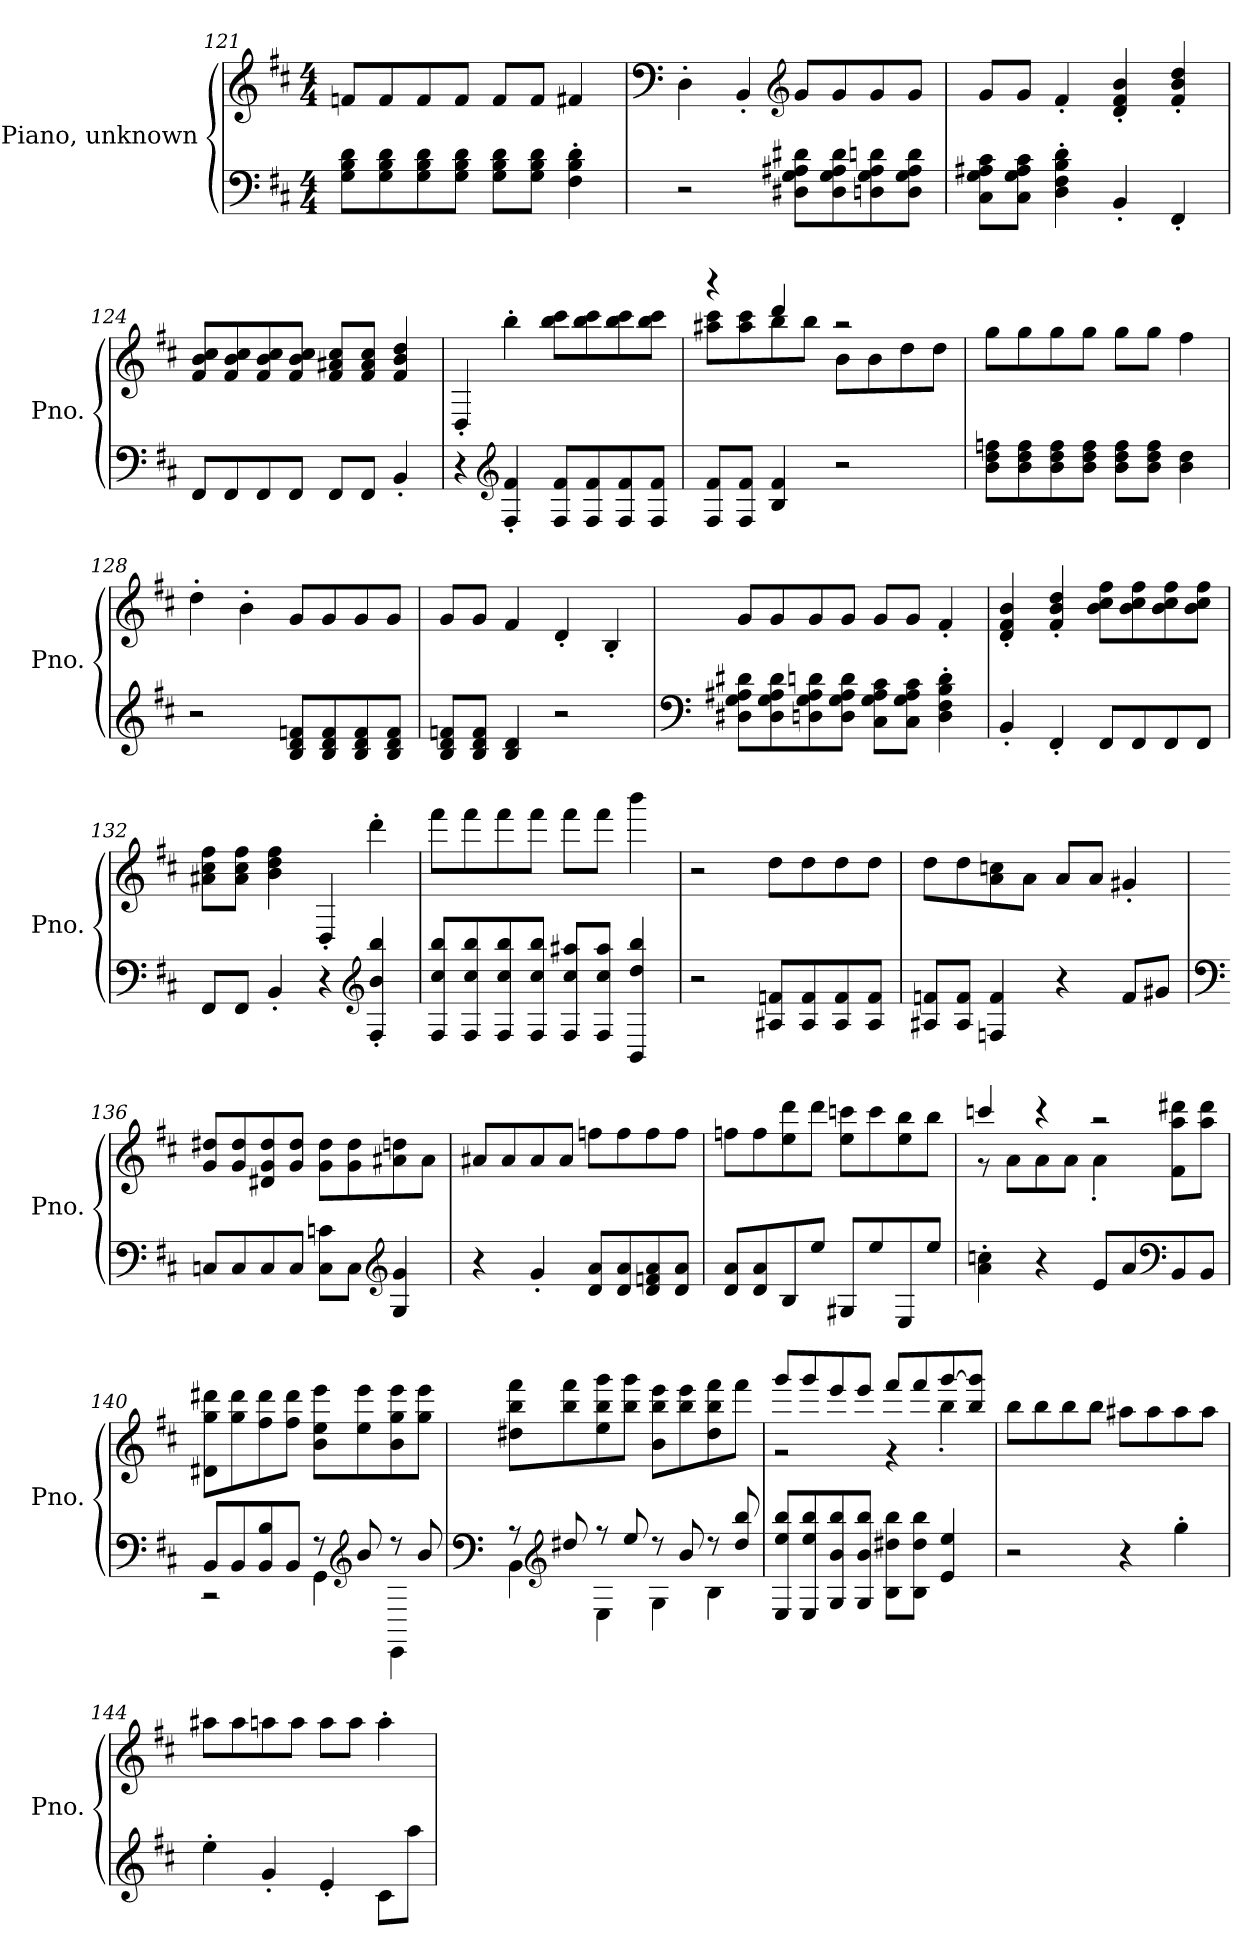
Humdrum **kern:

**kern	**kern
*part1	*part1
*staff2	*staff1
*I"Piano, unknown	*
*I'Pno.	*
*clefF4	*clefG2
*k[f#c#]	*k[f#c#]
*M4/4	*M4/4
=121	=121
8G\ 8B\ 8d\L	8fn/L
8G\ 8B\ 8d\	8f/
8G\ 8B\ 8d\	8f/
8G\ 8B\ 8d\J	8f/J
8G\ 8B\ 8d\L	8f/L
8G\ 8B\ 8d\J	8f/J
4F#\' 4B\' 4d\'	4f#X/
=122	=122
*	*clefF4
2r	4D'\
.	4BB'/
*	*clefG2
8D#X\ 8G\ 8A#X\ 8d#X\L	8g/L
8D#\ 8G\ 8A#\ 8d#\	8g/
8Dn\ 8G\ 8A#\ 8dn\	8g/
8D\ 8G\ 8A#\ 8d\J	8g/J
!!LO:LB:g=z
=123	=123
8C#\ 8G\ 8A#X\ 8c#\L	8g/L
8C#\ 8G\ 8A#\ 8c#\J	8g/J
4D\' 4F#\' 4B\' 4d\'	4f#'/
4BB'/	4d/' 4f#/' 4b/'
4FF#'/	4f#/' 4b/' 4dd/'
=124	=124
8FF#/L	8f#/ 8b/ 8cc#/L
8FF#/	8f#/ 8b/ 8cc#/
8FF#/	8f#/ 8b/ 8cc#/
8FF#/J	8f#/ 8b/ 8cc#/J
8FF#/L	8f#/ 8a#X/ 8cc#/L
8FF#/J	8f#/ 8a#/ 8cc#/J
4BB'/	4f#/ 4b/ 4dd/
=125	=125
4r	4D'/
*clefG2	*
4F#/' 4f#/'	4bb'\
8F#/ 8f#/L	8bb\ 8ccc#\L
8F#/ 8f#/	8bb\ 8ccc#\
8F#/ 8f#/	8bb\ 8ccc#\
8F#/ 8f#/J	8bb\ 8ccc#\J
=126	=126
*	*^
8F#/ 8f#/L	4r	8aa#X\ 8ccc#\L
8F#/ 8f#/J	.	8aa#\ 8ccc#\
4B/ 4f#/	4ddd/	8bb\
.	.	8bb\J
2r	2r	8b\L
.	.	8b\
.	.	8dd\
.	.	8dd\J
*	*v	*v
!!LO:LB:g=z
=127	=127
8b\ 8dd\ 8ffn\L	8gg\L
8b\ 8dd\ 8ff\	8gg\
8b\ 8dd\ 8ff\	8gg\
8b\ 8dd\ 8ff\J	8gg\J
8b\ 8dd\ 8ff\L	8gg\L
8b\ 8dd\ 8ff\J	8gg\J
4b\ 4dd\	4ff#\
=128	=128
2r	4dd'\
.	4b'\
8B/ 8d/ 8fn/L	8g/L
8B/ 8d/ 8f/	8g/
8B/ 8d/ 8f/	8g/
8B/ 8d/ 8f/J	8g/J
=129	=129
8B/ 8d/ 8fn/L	8g/L
8B/ 8d/ 8f/J	8g/J
4B/ 4d/	4f#/
2r	4d'/
.	4B'/
=130	=130
*clefF4	*
8D#X\ 8G\ 8A#X\ 8d#X\L	8g/L
8D#\ 8G\ 8A#\ 8d#\	8g/
8Dn\ 8G\ 8A#\ 8dn\	8g/
8D\ 8G\ 8A#\ 8d\J	8g/J
8C#\ 8G\ 8A#\ 8c#\L	8g/L
8C#\ 8G\ 8A#\ 8c#\J	8g/J
4D\' 4F#\' 4B\' 4d\'	4f#'/
!!LO:LB:g=z
=131	=131
4BB'/	4d/' 4f#/' 4b/'
4FF#'/	4f#/' 4b/' 4dd/'
8FF#/L	8b\ 8cc#\ 8ff#\L
8FF#/	8b\ 8cc#\ 8ff#\
8FF#/	8b\ 8cc#\ 8ff#\
8FF#/J	8b\ 8cc#\ 8ff#\J
=132	=132
8FF#/L	8a#X\ 8cc#\ 8ff#\L
8FF#/J	8a#\ 8cc#\ 8ff#\J
4BB'/	4b\ 4dd\ 4ff#\
4r	4D'/
*clefG2	*
4F#/' 4b/' 4bb/'	4ddd'\
=133	=133
8F#/ 8cc#/ 8bb/L	8fff#\L
8F#/ 8cc#/ 8bb/	8fff#\
8F#/ 8cc#/ 8bb/	8fff#\
8F#/ 8cc#/ 8bb/J	8fff#\J
8F#/ 8cc#/ 8aa#X/L	8fff#\L
8F#/ 8cc#/ 8aa#/J	8fff#\J
4BB/ 4dd/ 4bb/	4bbb\
=134	=134
2r	2r
8A#X/ 8fn/L	8dd\L
8A#/ 8f/	8dd\
8A#/ 8f/	8dd\
8A#/ 8f/J	8dd\J
!!LO:LB:g=z
=135	=135
8A#X/ 8fn/L	8dd\L
8A#/ 8f/J	8dd\
4Fn/ 4f/	8a\ 8ccn\
.	8a\J
4r	8a/L
.	8a/J
8f/L	4g#X'/
8g#X/J	.
=136	=136
*clefF4	*
8Cn/L	8g/ 8dd#X/L
8C/	8g/ 8dd#/
8C/	8d#X/ 8g/ 8dd#/
8C/J	8g/ 8dd#/J
8C\ 8cn\L	8g\ 8dd#\L
8C\J	8g\ 8dd#\
*clefG2	*
4G/ 4g/	8a#X\ 8ddn\
.	8a#\J
=137	=137
4r	8a#X/L
.	8a#/
4g'/	8a#/
.	8a#/J
8d/ 8a/L	8ffn\L
8d/ 8a/	8ff\
8d/ 8fn/ 8a/	8ff\
8d/ 8a/J	8ff\J
!!LO:PB:g=z
=138	=138
8d/ 8a/L	8ffn\L
8d/ 8a/	8ff\
8B/	8ee\ 8ddd\
8ee/J	8ddd\J
8G#X/L	8ee\ 8cccn\L
8ee/	8ccc\
8E/	8ee\ 8bb\
8ee/J	8bb\J
=139	=139
*	*^
4a\' 4ccn\'	4cccn/	8r
.	.	8a\L
4r	4r	8a\
.	.	8a\J
8e/L	2r	4a'\
8a/	.	.
*clefF4	*	*
8BB/	.	8f#\ 8aa\ 8ddd#X\L
8BB/J	.	8aa\ 8ddd#\J
*	*v	*v
=140	=140
*^	*
8BB/L	2r	8d#X\ 8gg\ 8ddd#X\L
8BB/	.	8gg\ 8ddd#\
8BB/ 8B/	.	8ff#\ 8ddd#\
8BB/J	.	8ff#\ 8ddd#\J
8r	4GG\	8b\ 8ee\ 8eee\L
*clefG2	*	*
8b/	.	8ee\ 8eee\
8r	4EE\	8b\ 8gg\ 8eee\
8b/	.	8gg\ 8eee\J
!!LO:LB:g=z
=141	=141	=141
*clefF4	*	*
8r	4BB\	8dd#X\ 8bb\ 8fff#\L
*clefG2	*	*
8dd#X/	.	8bb\ 8fff#\
8r	4E\	8ee\ 8bb\ 8ggg\
8ee/	.	8bb\ 8ggg\J
8r	4G\	8b\ 8bb\ 8eee\L
8b/	.	8bb\ 8eee\
8r	4B\	8dd#\ 8bb\ 8fff#\
8dd#/ 8bb/	.	8fff#\J
*v	*v	*
=142	=142
*	*^
8E/ 8ee/ 8bb/L	8ggg/L	2r
8E/ 8ee/ 8bb/	8ggg/	.
8G/ 8b/ 8bb/	8eee/	.
8G/ 8b/ 8bb/J	8eee/J	.
8B\ 8dd#X\ 8bb\L	8fff#/L	4r
8B\ 8dd#\ 8bb\J	8fff#/	.
4e/ 4ee/	[8ggg/	4bb'\
.	8bb/ 8ggg/]J	.
*	*v	*v
=143	=143
2r	8bb\L
.	8bb\
.	8bb\
.	8bb\J
4r	8aa#X\L
.	8aa#\
4gg'\	8aa#\
.	8aa#\J
!!LO:LB:g=z
=144	=144
4ee'\	8aa#X\L
.	8aa#\
4g'/	8aan\
.	8aa\J
4e'/	8aa\L
.	8aa\J
8c#\L	4aa'\
8aa\J	.
=	=
*-	*-
